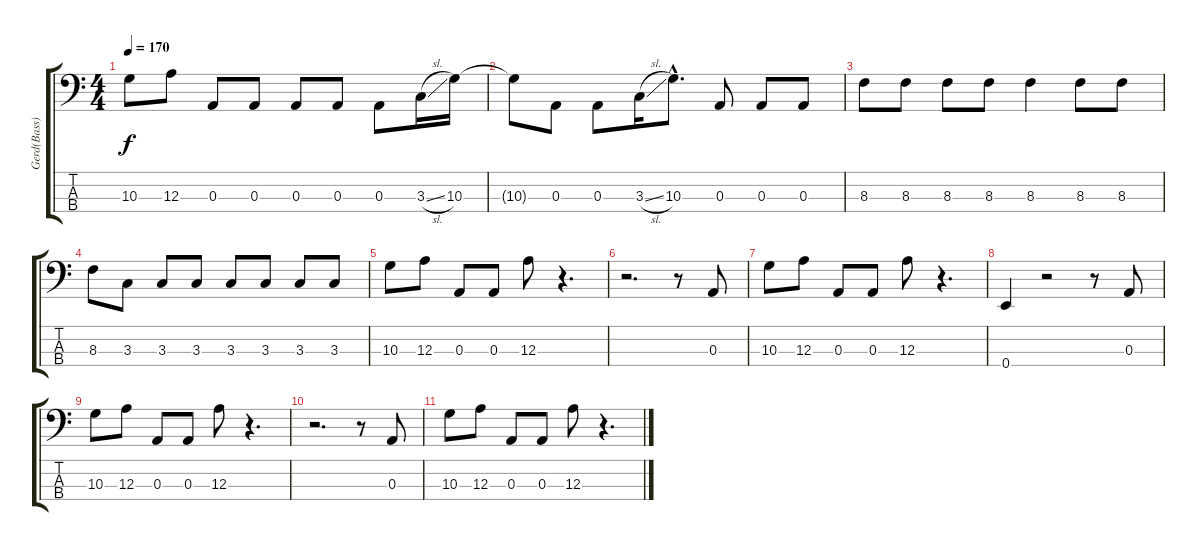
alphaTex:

\track ("Gerd(Bass)" "Gerd(Bass)") {instrument fretlessbass}
\staff {score tabs}
\tuning (G2 D2 A1 E1) {hide}
\ts (4 4)
\tempo 170
\clef f4
\ks c
10.3.8{dy f} 12.3.8 0.3.8 0.3.8 0.3.8 0.3.8 0.3.8 3.3{sl}.16 10.3.16 |
10.3{t}.8 0.3.8 0.3.8 3.3{sl}.16 10.3{hac}.8{d} 0.3.8 0.3.8 0.3.8 |
8.3.8 8.3.8 8.3.8 8.3.8 8.3.4 8.3.8 8.3.8 |
8.3.8 3.3.8 3.3.8 3.3.8 3.3.8 3.3.8 3.3.8 3.3.8 |
10.3.8 12.3.8 0.3.8 0.3.8 12.3.8 r.4{d} |
r.2{d} r.8 0.3.8 |
10.3.8 12.3.8 0.3.8 0.3.8 12.3.8 r.4{d} |
0.4.4 r.2 r.8 0.3.8 |
10.3.8 12.3.8 0.3.8 0.3.8 12.3.8 r.4{d} |
r.2{d} r.8 0.3.8 |
10.3.8 12.3.8 0.3.8 0.3.8 12.3.8 r.4{d}
